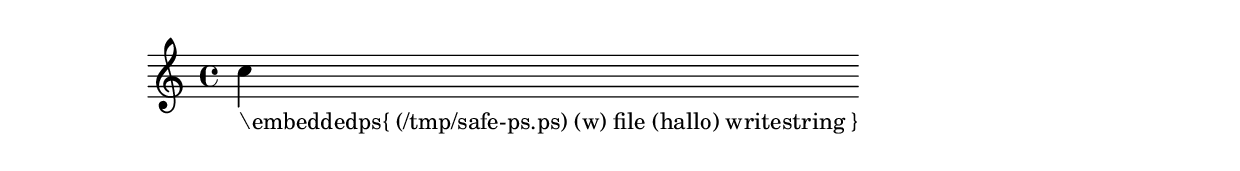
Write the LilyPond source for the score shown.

\version "2.4.0"

\header{
    texidoc = "This should not survive lilypond --safe-mode
    --no-pdf --png run, and certainly not write /tmp/safe-ps.ps"
}

\score{
     c''-"\\embeddedps{ (/tmp/safe-ps.ps) (w) file (hallo) writestring }"
}
